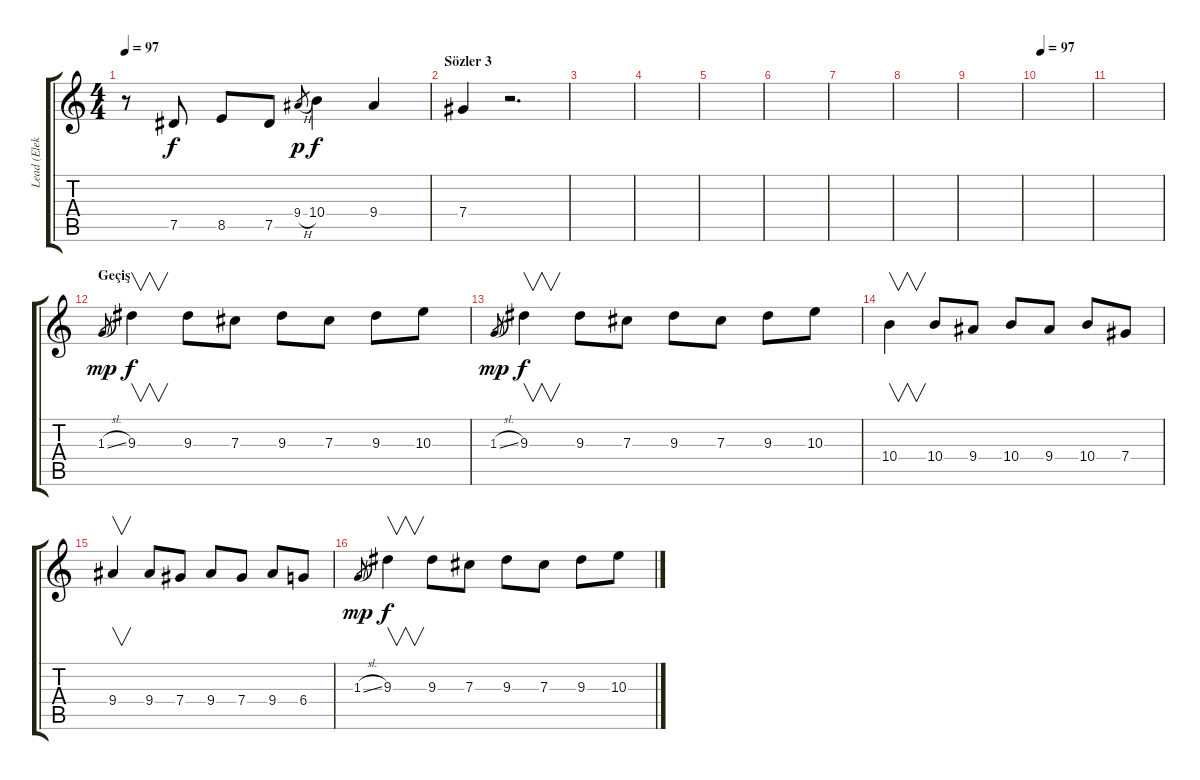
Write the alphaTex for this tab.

\track ("Lead (Elektro)" "Lead (Elek") {instrument distortionguitar}
\staff {score tabs}
\tuning (Eb4 Bb3 Gb3 Db3 Ab2 Eb2) {hide}
\ts (4 4)
\tempo 97
\clef g2
\ks c
r.8{dy f} 7.5.8 8.5.8 7.5.8 9.4{h}.8{gr dy p} 10.4.4{dy f} 9.4.4 |
\section ("" "Sözler 3")
7.4.4 r.2{d} |
|
|
|
|
|
|
|
\tempo 97
|
|
\section ("" "Geçiş")
1.3{sl}.8{gr dy mp} 9.3.4{v dy f} 9.3.8 7.3.8 9.3.8 7.3.8 9.3.8 10.3.8 |
1.3{sl}.8{gr dy mp} 9.3.4{v dy f} 9.3.8 7.3.8 9.3.8 7.3.8 9.3.8 10.3.8 |
10.4.4{v} 10.4.8 9.4.8 10.4.8 9.4.8 10.4.8 7.4.8 |
9.4.4{v} 9.4.8 7.4.8 9.4.8 7.4.8 9.4.8 6.4.8 |
1.3{sl}.8{gr dy mp} 9.3.4{v dy f} 9.3.8 7.3.8 9.3.8 7.3.8 9.3.8 10.3.8
